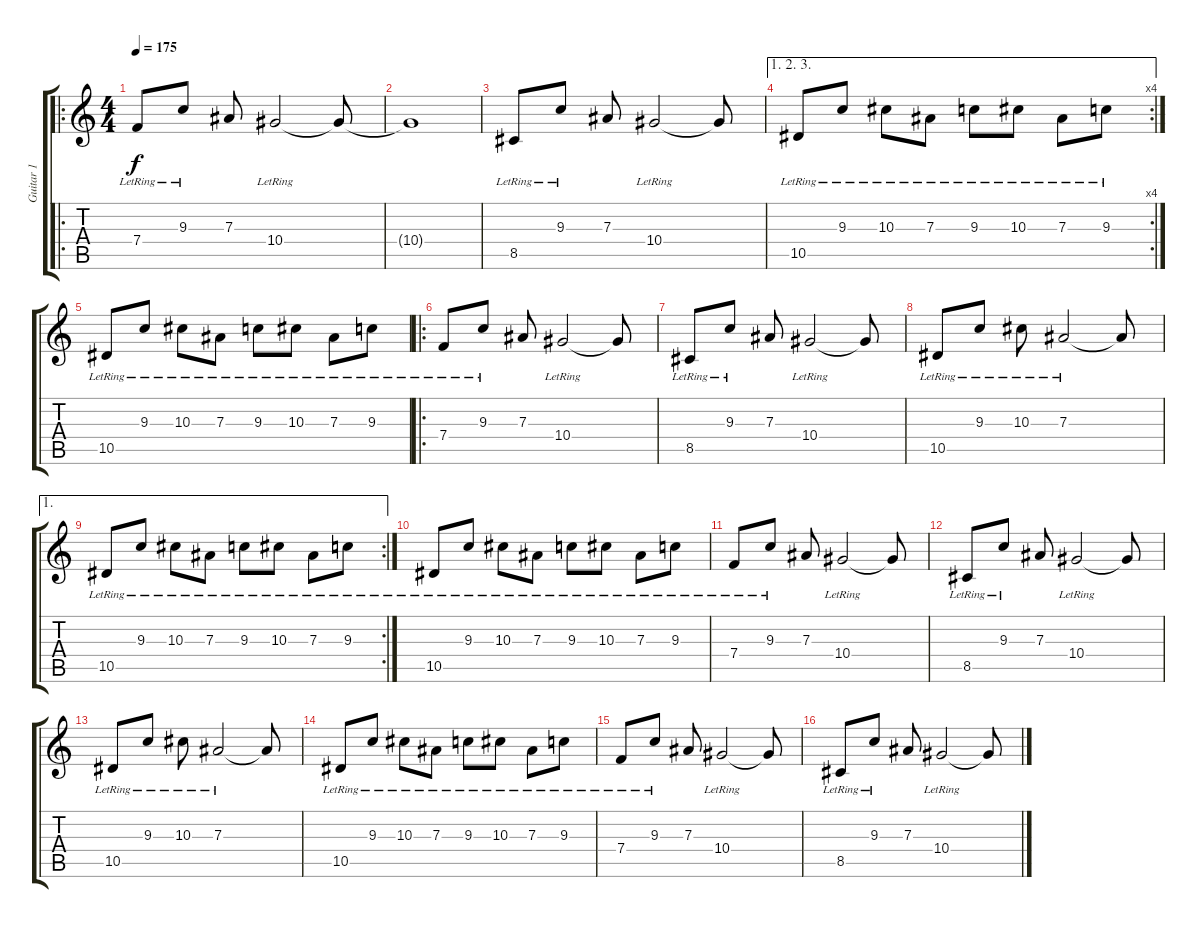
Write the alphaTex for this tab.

\track ("Guitar 1" "Guitar 1") {instrument distortionguitar}
\staff {score tabs}
\tuning (C4 G3 Eb3 Bb2 F2 C2) {hide}
\ro
\ts (4 4)
\tempo 175
\clef g2
\ks c
7.4{lr}.8{dy f instrument electricguitarmuted} 9.3{lr}.8 7.3.8 10.4{lr}.2 10.4{t}.8 |
10.4{t}.1 |
8.5{lr}.8 9.3{lr}.8 7.3.8 10.4{lr}.2 10.4{t}.8 |
\ae (1 2 3)
\rc 4
10.5{lr}.8 9.3{lr}.8 10.3{lr}.8 7.3{lr}.8 9.3{lr}.8 10.3{lr}.8 7.3{lr}.8 9.3{lr}.8 |
10.5{lr}.8 9.3{lr}.8 10.3{lr}.8 7.3{lr}.8 9.3{lr}.8 10.3{lr}.8 7.3{lr}.8 9.3{lr}.8 |
\ro
7.4{lr}.8 9.3{lr}.8 7.3.8 10.4{lr}.2 10.4{t}.8 |
8.5{lr}.8 9.3{lr}.8 7.3.8 10.4{lr}.2 10.4{t}.8 |
10.5{lr}.8 9.3{lr}.8 10.3{lr}.8 7.3{lr}.2 7.3{t}.8 |
\ae 1
\rc 2
10.5{lr}.8 9.3{lr}.8 10.3{lr}.8 7.3{lr}.8 9.3{lr}.8 10.3{lr}.8 7.3{lr}.8 9.3{lr}.8 |
10.5{lr}.8 9.3{lr}.8 10.3{lr}.8 7.3{lr}.8 9.3{lr}.8 10.3{lr}.8 7.3{lr}.8 9.3{lr}.8 |
7.4{lr}.8 9.3{lr}.8 7.3.8 10.4{lr}.2 10.4{t}.8 |
8.5{lr}.8 9.3{lr}.8 7.3.8 10.4{lr}.2 10.4{t}.8 |
10.5{lr}.8 9.3{lr}.8 10.3{lr}.8 7.3{lr}.2 7.3{t}.8 |
10.5{lr}.8 9.3{lr}.8 10.3{lr}.8 7.3{lr}.8 9.3{lr}.8 10.3{lr}.8 7.3{lr}.8 9.3{lr}.8 |
7.4{lr}.8 9.3{lr}.8 7.3.8 10.4{lr}.2 10.4{t}.8 |
8.5{lr}.8 9.3{lr}.8 7.3.8 10.4{lr}.2 10.4{t}.8
